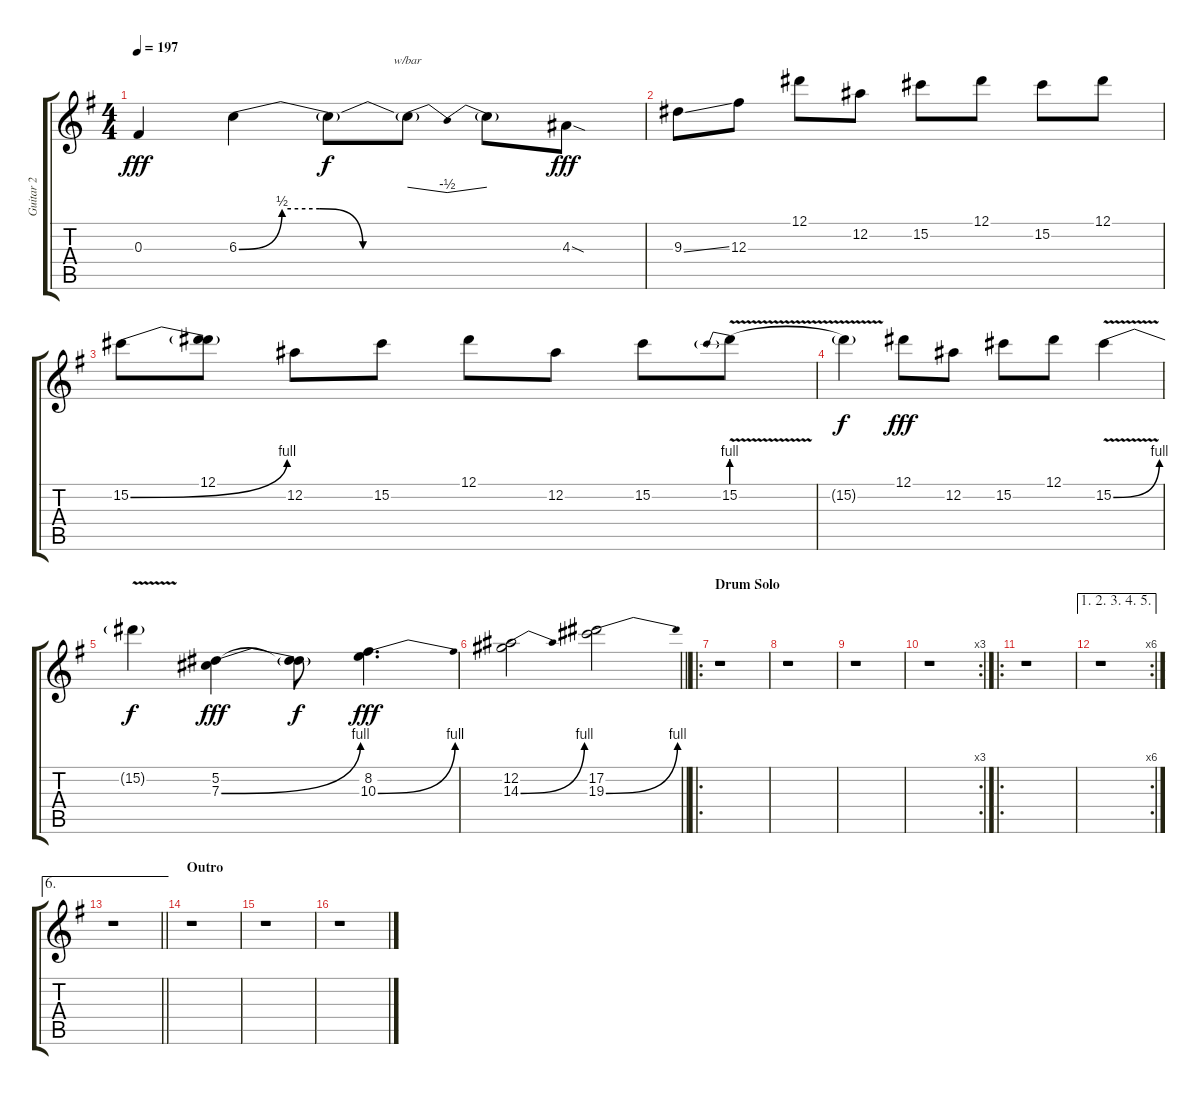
\track ("Guitar 2" "Guitar 2") {instrument distortionguitar}
\staff {score tabs}
\tuning (Eb4 Bb3 Gb3 Db3 Ab2 Eb2) {hide}
\ts (4 4)
\tempo 197
\clef g2
\ks g
0.3.4{dy fff} 6.3{be (custom 0 0 8 2 15 2 23 0 45 0 60 0)}.4 6.3{t}.8{dy f} 6.3{t}.8{tbe (dip default 0 0 30 -2 60 0)} 6.3{t}.8 4.3{sod}.8{dy fff} |
9.3{ss}.8 12.3.8 12.1.8 12.2.8 15.2.8 12.1.8 15.2.8 12.1.8 |
15.2{be (bend 0 0 60 4)}.8 (12.1 15.2{t}).8 12.2.8 15.2.8 12.1.8 12.2.8 15.2.8 15.2{be (prebend 0 4 60 4) v}.8 |
15.2{t}.4{dy f} 12.1.8{dy fff} 12.2.8 15.2.8 12.1.8 15.2{be (bend 0 0 60 4) v}.4 |
15.2{t}.4{dy f} (5.2 7.3{be (bend 0 0 60 4)}).4{dy fff} (5.2{t} 7.3{t}).8{dy f} (8.2 10.3{be (bend 0 0 60 4)}).4{d dy fff} |
\barLineRight lightlight
(12.2 14.3{be (bend 0 0 60 4)}).2 (17.2 19.3{be (bend 0 0 60 4)}).2 |
\ro
\section ("" "Drum Solo")
r.1 |
r.1 |
r.1 |
\rc 3
r.1 |
\ro
r.1 |
\ae (1 2 3 4 5)
\rc 6
r.1 |
\ae 6
\barLineRight lightlight
r.1 |
\section ("" "Outro")
r.1 |
r.1 |
r.1
